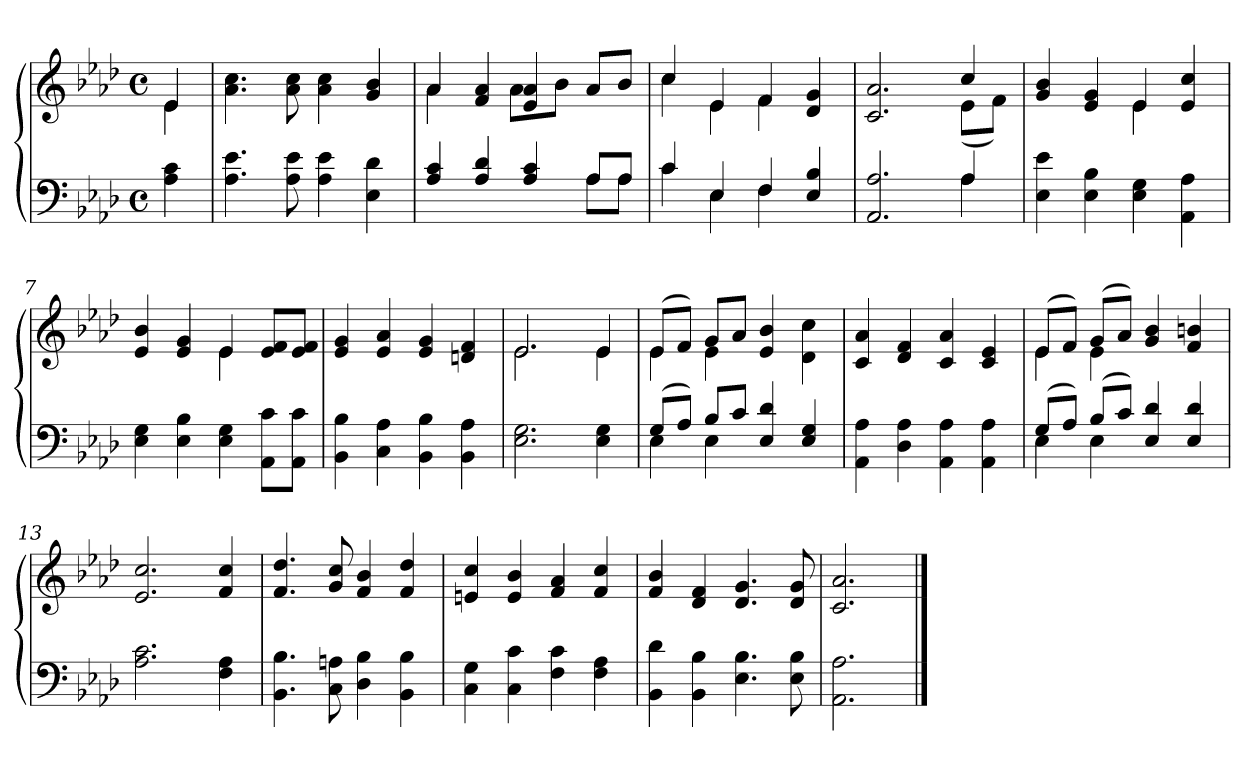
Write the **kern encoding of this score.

**kern	**kern
*part2	*part1
*staff2	*staff1
*clefF4	*clefG2
*k[b-e-a-d-]	*k[b-e-a-d-]
*A-:	*A-:
*M4/4	*M4/4
*met(c)	*met(c)
*MM108	*MM108
=1	=1
*	*^
4A-\ 4c\	4e-/	4e-\
*	*v	*v
=2	=2
4.A-\ 4.e-\	4.a-\ 4.cc\
8A-\ 8e-\	8a-\ 8cc\
4A-\ 4e-\	4a-\ 4cc\
4E-\ 4d-\	4g/ 4b-/
=3	=3
*^	*^
4A-/ 4c/	2.ryy	4a-/	4a-\
4A-/ 4d-/	.	4f/ 4a-/	4ryy
4A-/ 4c/	.	4e-/ 4a-/	8a-\L
.	.	.	8b-\J
8A-/L	8A-\L	8a-/L	4ryy
8A-/J	8A-\J	8b-/J	.
=4	=4	=4	=4
4c/	4c\	4cc/	4cc\
4E-/	4E-\	4e-/	4e-\
4F/	4F\	4f/	4f\
4E-/ 4B-/	4ryy	4d-/ 4g/	4ryy
=5	=5	=5	=5
2.AA-/ 2.A-/	2.ryy	2.c/ 2.a-/	2.ryy
4A-/	4A-\	4cc/	(<8e-\L
.	.	.	8f\J)
*v	*v	*	*
=6	=6	=6
4E-\ 4e-\	4g/ 4b-/	2ryy
4E-\ 4B-\	4e-/ 4g/	.
4E-\ 4G\	4e-/	4e-\
4AA-\ 4A-\	4e-/ 4cc/	4ryy
=7	=7	=7
4E-\ 4G\	4e-/ 4b-/	2ryy
4E-\ 4B-\	4e-/ 4g/	.
4E-\ 4G\	4e-/	4e-\
8AA-\ 8c\L	8e-/ 8f/L	4ryy
8AA-\ 8c\J	8e-/ 8f/J	.
*	*v	*v
=8	=8
4BB-\ 4B-\	4e-/ 4g/
4C\ 4A-\	4e-/ 4a-/
4BB-\ 4B-\	4e-/ 4g/
4BB-\ 4A-\	4dn/ 4f/
!!LO:LB:g=z
=9	=9
*	*^
2.E-\ 2.G\	2.e-/	2.e-\
4E-\ 4G\	4e-/	4e-\
=10	=10	=10
*^	*	*
(>8G/L	4E-\	(>8e-/L	4e-\
8A-/J)	.	8f/J)	.
8B-/L	4E-\	8g/L	4e-\
8c/J	.	8a-/J	.
4E-/ 4d-/	2ryy	4e-/ 4b-/	2ryy
4E-/ 4G/	.	4d-\ 4cc\	.
*v	*v	*	*
*	*v	*v
=11	=11
4AA-\ 4A-\	4c/ 4a-/
4D-\ 4A-\	4d-/ 4f/
4AA-\ 4A-\	4c/ 4a-/
4AA-\ 4A-\	4c/ 4e-/
=12	=12
*^	*^
(>8G/L	4E-\	(>8e-/L	4e-\
8A-/J)	.	8f/J)	.
(>8B-/L	4E-\	(>8g/L	4e-\
8c/J)	.	8a-/J)	.
4E-/ 4d-/	2ryy	4g/ 4b-/	2ryy
4E-/ 4d-/	.	4f/ 4bn/	.
*v	*v	*	*
*	*v	*v
=13	=13
2.A-\ 2.c\	2.e-/ 2.cc/
4F\ 4A-\	4f/ 4cc/
=14	=14
4.BB-\ 4.B-\	4.f/ 4.dd-/
8C\ 8An\	8g/ 8cc/
4D-\ 4B-\	4f/ 4b-/
4BB-\ 4B-\	4f/ 4dd-/
=15	=15
4C\ 4G\	4en/ 4cc/
4C\ 4c\	4e/ 4b-/
4F\ 4c\	4f/ 4a-/
4F\ 4A-\	4f/ 4cc/
=16	=16
4BB-\ 4d-\	4f/ 4b-/
4BB-\ 4B-\	4d-/ 4f/
4.E-\ 4.B-\	4.d-/ 4.g/
8E-\ 8B-\	8d-/ 8g/
!!LO:LB:g=z
=17	=17
2.AA-\ 2.A-\	2.c/ 2.a-/
==	==
*-	*-
